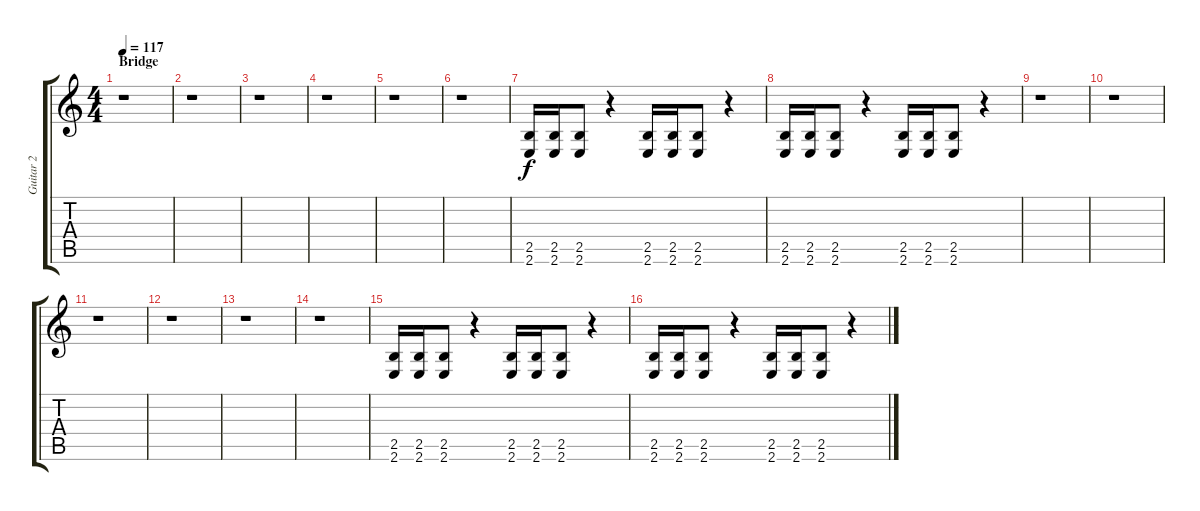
\track ("Guitar 2" "Guitar 2") {instrument distortionguitar}
\staff {score tabs}
\tuning (E4 B3 G3 D3 A2 D2) {hide}
\ts (4 4)
\section ("" "Bridge")
\tempo 117
\clef g2
\ks c
r.1{dy f} |
r.1 |
r.1 |
r.1 |
r.1 |
r.1 |
(2.5 2.6).16 (2.5 2.6).16 (2.5 2.6).8 r.4 (2.5 2.6).16 (2.5 2.6).16 (2.5 2.6).8 r.4 |
(2.5 2.6).16 (2.5 2.6).16 (2.5 2.6).8 r.4 (2.5 2.6).16 (2.5 2.6).16 (2.5 2.6).8 r.4 |
r.1 |
r.1 |
r.1 |
r.1 |
r.1 |
r.1 |
(2.5 2.6).16 (2.5 2.6).16 (2.5 2.6).8 r.4 (2.5 2.6).16 (2.5 2.6).16 (2.5 2.6).8 r.4 |
(2.5 2.6).16 (2.5 2.6).16 (2.5 2.6).8 r.4 (2.5 2.6).16 (2.5 2.6).16 (2.5 2.6).8 r.4
